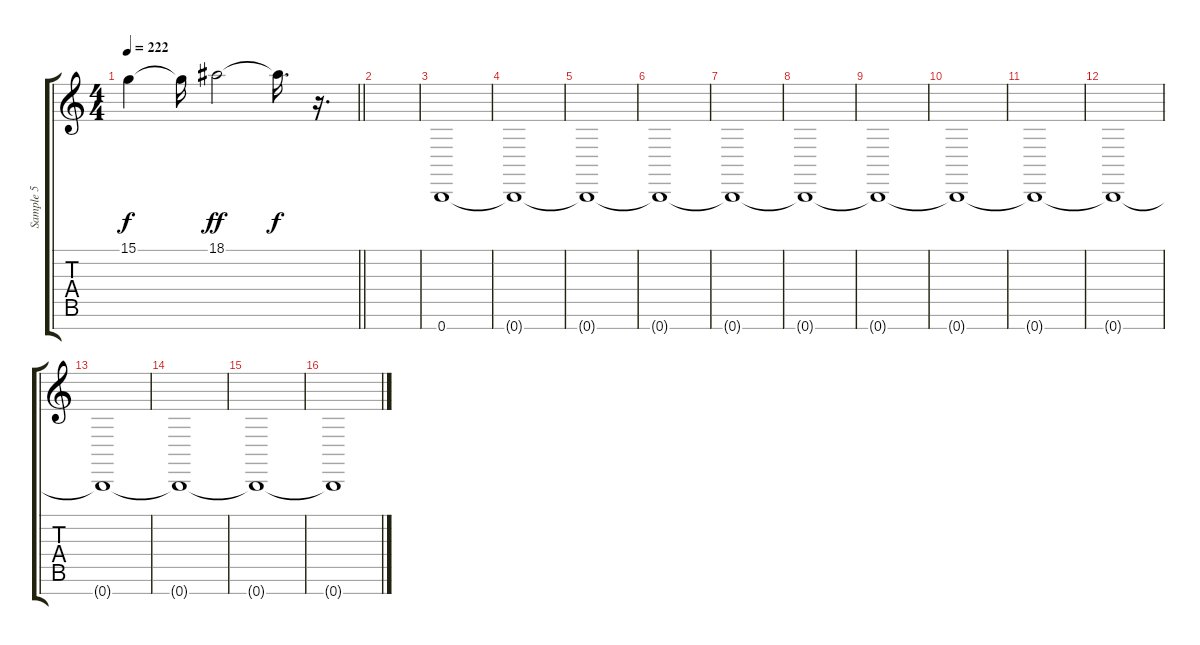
\track ("Sample 5" "Sample 5") {instrument stringensemble1}
\staff {score tabs}
\tuning (E4 B3 G3 D3 A2 E2 B1) {hide}
\ts (4 4)
\tempo 222
\clef g2
\barLineRight lightlight
\ks c
15.1{t}.4{dy f} 15.1{t}.16 18.1.2{dy ff} 18.1{t}.16{d dy f} r.16{d} |
\section ("" " ")
|
0.7.1 |
0.7{t}.1 |
0.7{t}.1 |
0.7{t}.1 |
0.7{t}.1 |
0.7{t}.1 |
0.7{t}.1 |
0.7{t}.1 |
0.7{t}.1 |
0.7{t}.1 |
0.7{t}.1 |
0.7{t}.1 |
0.7{t}.1 |
0.7{t}.1
